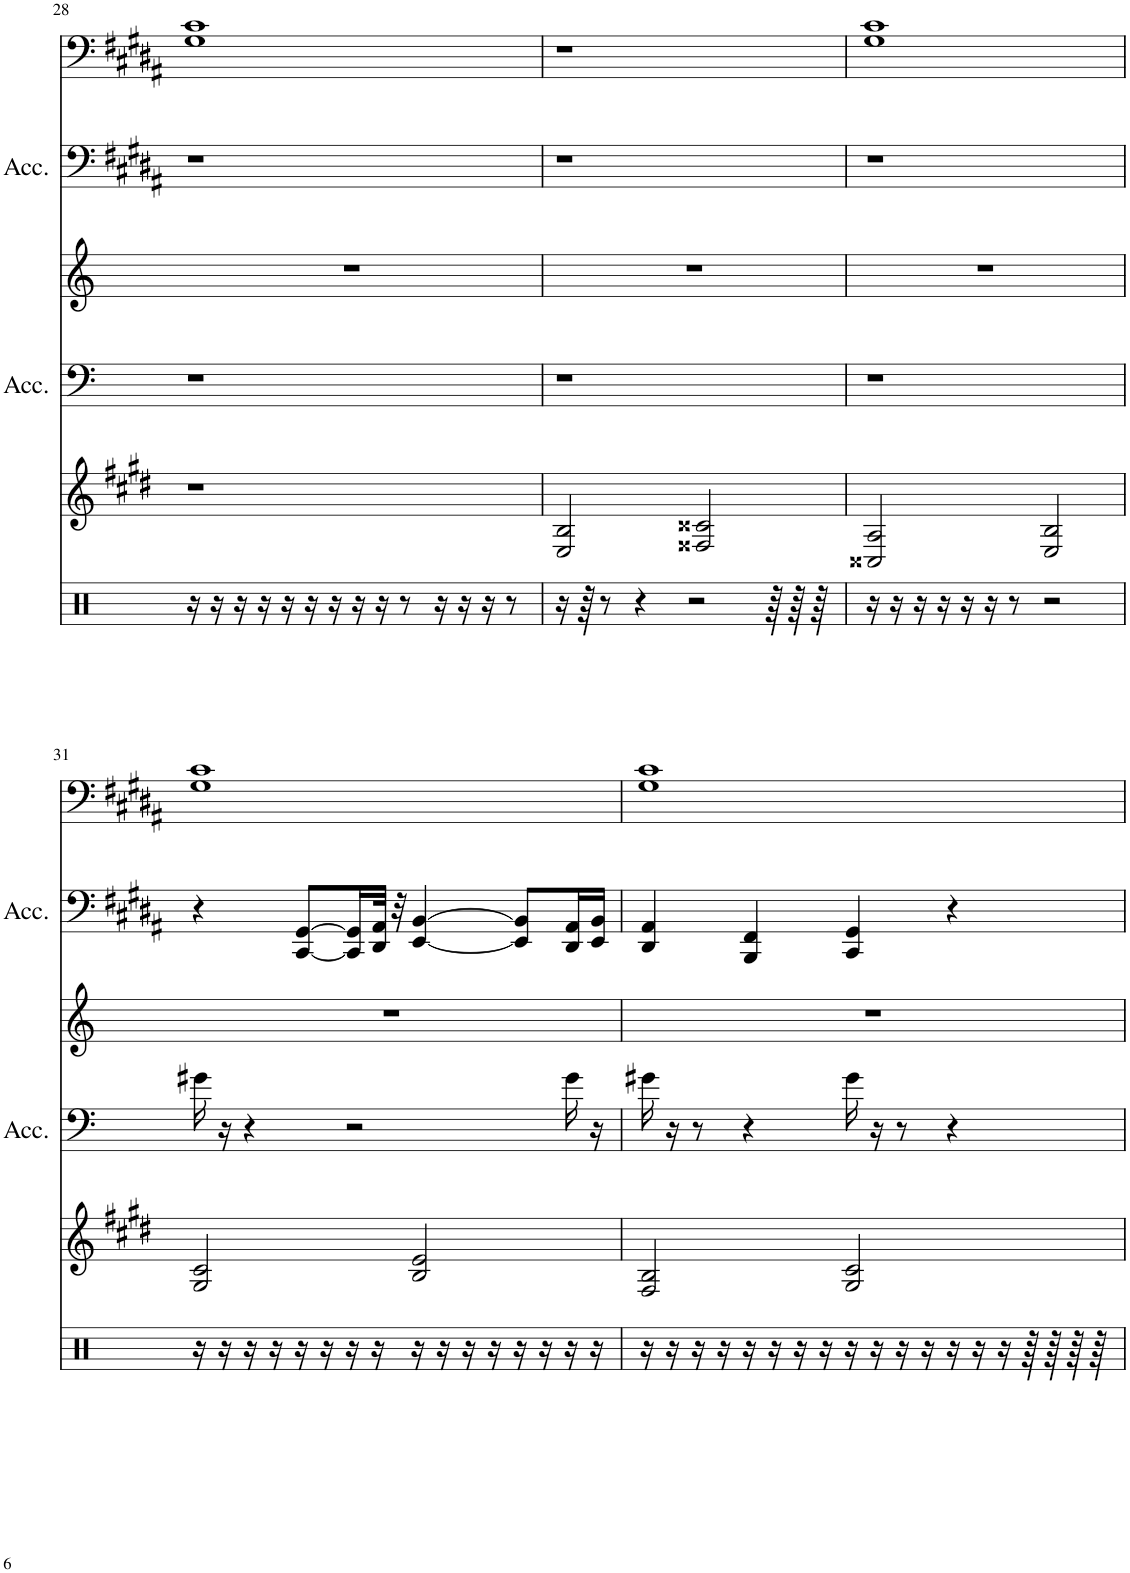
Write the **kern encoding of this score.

**kern	**kern	**kern	**kern	**kern	**kern
*part6	*part5	*part4	*part3	*part2	*part1
*staff6	*staff5	*staff4	*staff3	*staff2	*staff1
*I"Track 8	*I"Track 7	*I"Accordion	*I"Track 6	*I"Accordion	*I"Track 3
*	*	*I'Acc.	*	*I'Acc.	*
!!LO:PB:g=z
*clefX	*clefG2	*clefF4	*clefG2	*clefF4	*clefF4
*	*	*Trd7c12	*Trd-7c-12	*Trd-7c-12	*
*k[]	*k[f#c#g#d#]	*k[]	*k[]	*k[f#c#g#d#a#]	*k[f#c#g#d#a#]
*M4/4	*M4/4	*M4/4	*M4/4	*M4/4	*M4/4
=28	=28	=28	=28	=28	=28
16r	1r	1r	1r	1r	1G# 1c#
16r	.	.	.	.	.
16r	.	.	.	.	.
16r	.	.	.	.	.
16r	.	.	.	.	.
16r	.	.	.	.	.
16r	.	.	.	.	.
16r	.	.	.	.	.
16r	.	.	.	.	.
8r	.	.	.	.	.
16r	.	.	.	.	.
16r	.	.	.	.	.
16r	.	.	.	.	.
8r	.	.	.	.	.
=29	=29	=29	=29	=29	=29
16r	2E/ 2B/	1r	1r	1r	1r
64r	.	.	.	.	.
8r	.	.	.	.	.
4r	.	.	.	.	.
2r	.	.	.	.	.
.	2F##X/ 2c##X/	.	.	.	.
64r	.	.	.	.	.
64r	.	.	.	.	.
64r	.	.	.	.	.
=30	=30	=30	=30	=30	=30
16r	2C##X/ 2A/	1r	1r	1r	1G# 1c#
16r	.	.	.	.	.
16r	.	.	.	.	.
16r	.	.	.	.	.
16r	.	.	.	.	.
16r	.	.	.	.	.
8r	.	.	.	.	.
2r	2E/ 2B/	.	.	.	.
!!LO:LB:g=z
=31	=31	=31	=31	=31	=31
16r	2G#/ 2c#/	16g#X\	1r	4r	1G# 1c#
16r	.	16r	.	.	.
16r	.	4r	.	.	.
16r	.	.	.	.	.
16r	.	.	.	[8CC#/ [8GG#/L	.
16r	.	.	.	.	.
16r	.	2r	.	16CC#/] 16GG#/]L	.
16r	.	.	.	32DD#/ 32AA#/JJk	.
.	.	.	.	32r	.
16r	2B/ 2e/	.	.	[4EE/ [4BB/	.
16r	.	.	.	.	.
16r	.	.	.	.	.
16r	.	.	.	.	.
16r	.	.	.	8EE/] 8BB/]L	.
16r	.	.	.	.	.
16r	.	16g#\	.	16DD#/ 16AA#/L	.
16r	.	16r	.	16EE/ 16BB/JJ	.
=32	=32	=32	=32	=32	=32
16r	2F#/ 2B/	16g#X\	1r	4DD#/ 4AA#/	1G# 1c#
16r	.	16r	.	.	.
16r	.	8r	.	.	.
16r	.	.	.	.	.
16r	.	4r	.	4BBB/ 4FF#/	.
16r	.	.	.	.	.
16r	.	.	.	.	.
16r	.	.	.	.	.
16r	2G#/ 2c#/	16g#\	.	4CC#/ 4GG#/	.
16r	.	16r	.	.	.
16r	.	8r	.	.	.
16r	.	.	.	.	.
16r	.	4r	.	4r	.
16r	.	.	.	.	.
16r	.	.	.	.	.
64r	.	.	.	.	.
64r	.	.	.	.	.
64r	.	.	.	.	.
64r	.	.	.	.	.
=	=	=	=	=	=
*-	*-	*-	*-	*-	*-
